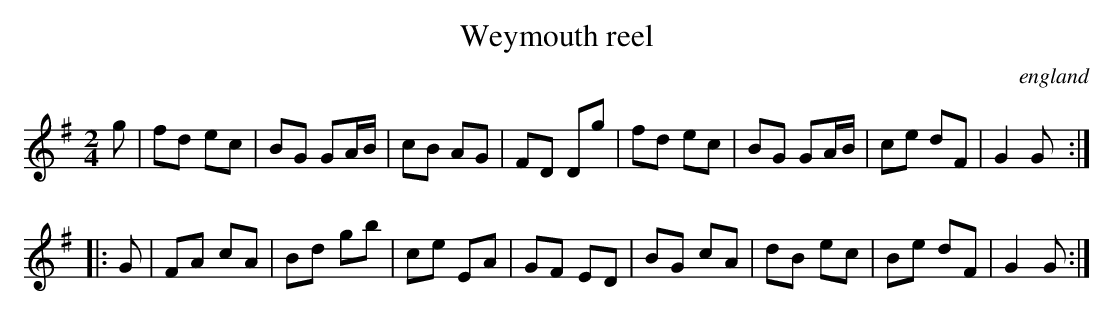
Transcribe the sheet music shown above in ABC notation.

X:1
T:Weymouth reel
O:england
M:2/4
L:1/8
K:G
g | fd ec | BG GA/B/ | cB AG | FD Dg | \
fd ec | BG GA/2B/2 | ce dF | G2G:|
|:G|\
FA cA | Bd gb | ce EA | GF ED |\
BG cA | dB ec | Be dF | G2G:|
